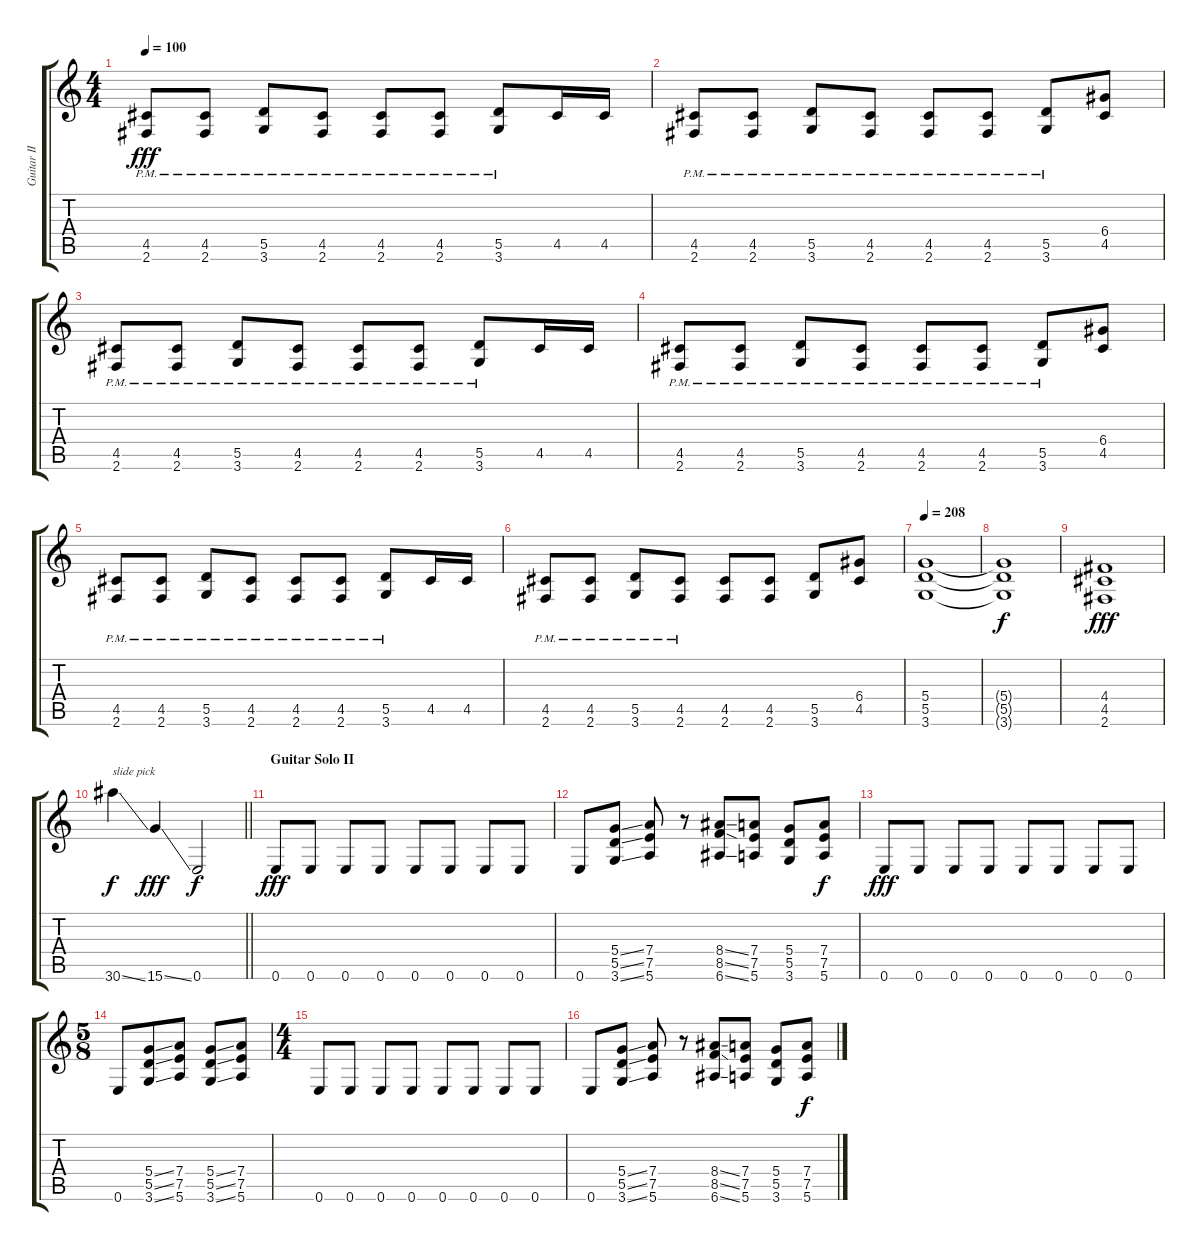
\track ("Guitar II" "Guitar II") {instrument distortionguitar}
\staff {score tabs}
\tuning (E4 B3 G3 D3 A2 E2) {hide}
\ts (4 4)
\tempo 100
\clef g2
\ks c
(4.5{pm} 2.6{pm}).8{dy fff} (4.5{pm} 2.6{pm}).8 (5.5{pm} 3.6{pm}).8 (4.5{pm} 2.6{pm}).8 (4.5{pm} 2.6{pm}).8 (4.5{pm} 2.6{pm}).8 (5.5{pm} 3.6{pm}).8 4.5.16 4.5.16 |
(4.5{pm} 2.6{pm}).8 (4.5{pm} 2.6{pm}).8 (5.5{pm} 3.6{pm}).8 (4.5{pm} 2.6{pm}).8 (4.5{pm} 2.6{pm}).8 (4.5{pm} 2.6{pm}).8 (5.5{pm} 3.6{pm}).8 (6.4 4.5).8 |
(4.5{pm} 2.6{pm}).8 (4.5{pm} 2.6{pm}).8 (5.5{pm} 3.6{pm}).8 (4.5{pm} 2.6{pm}).8 (4.5{pm} 2.6{pm}).8 (4.5{pm} 2.6{pm}).8 (5.5{pm} 3.6{pm}).8 4.5.16 4.5.16 |
(4.5{pm} 2.6{pm}).8 (4.5{pm} 2.6{pm}).8 (5.5{pm} 3.6{pm}).8 (4.5{pm} 2.6{pm}).8 (4.5{pm} 2.6{pm}).8 (4.5{pm} 2.6{pm}).8 (5.5{pm} 3.6{pm}).8 (6.4 4.5).8 |
(4.5{pm} 2.6{pm}).8 (4.5{pm} 2.6{pm}).8 (5.5{pm} 3.6{pm}).8 (4.5{pm} 2.6{pm}).8 (4.5{pm} 2.6{pm}).8 (4.5{pm} 2.6{pm}).8 (5.5{pm} 3.6{pm}).8 4.5.16 4.5.16 |
(4.5{pm} 2.6{pm}).8 (4.5{pm} 2.6{pm}).8 (5.5{pm} 3.6{pm}).8 (4.5{pm} 2.6{pm}).8 (4.5 2.6).8 (4.5 2.6).8 (5.5 3.6).8 (6.4 4.5).8 |
\tempo 208
(5.4 5.5 3.6).1 |
(5.4{t} 5.5{t} 3.6{t}).1{dy f} |
(4.4 4.5 2.6).1{dy fff} |
\barLineRight lightlight
30.6{ss}.4{txt "slide pick" dy f} 15.6{ss}.4{dy fff} 0.6.2{dy f} |
\section ("" "Guitar Solo II")
0.6.8{dy fff} 0.6.8 0.6.8 0.6.8 0.6.8 0.6.8 0.6.8 0.6.8 |
0.6.8 (5.4{ss} 5.5{ss} 3.6{ss}).8 (7.4 7.5 5.6).8 r.8 (8.4{ss} 8.5{ss} 6.6{ss}).8 (7.4 7.5 5.6).8 (5.4 5.5 3.6).8 (7.4 7.5 5.6).8{dy f} |
0.6.8{dy fff} 0.6.8 0.6.8 0.6.8 0.6.8 0.6.8 0.6.8 0.6.8 |
\ts (5 8)
0.6.8 (5.4{ss} 5.5{ss} 3.6{ss}).8 (7.4 7.5 5.6).8 (5.4{ss} 5.5{ss} 3.6{ss}).8 (7.4 7.5 5.6).8 |
\ts (4 4)
0.6.8 0.6.8 0.6.8 0.6.8 0.6.8 0.6.8 0.6.8 0.6.8 |
0.6.8 (5.4{ss} 5.5{ss} 3.6{ss}).8 (7.4 7.5 5.6).8 r.8 (8.4{ss} 8.5{ss} 6.6{ss}).8 (7.4 7.5 5.6).8 (5.4 5.5 3.6).8 (7.4 7.5 5.6).8{dy f}
